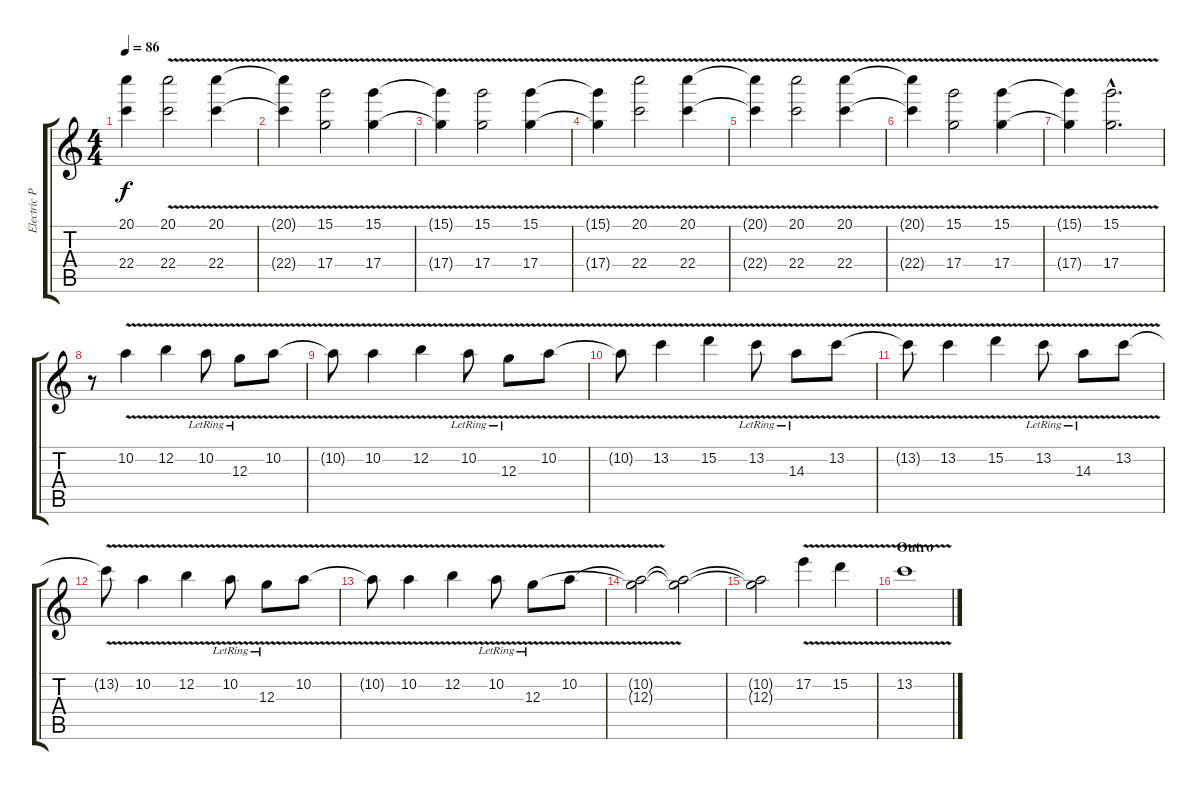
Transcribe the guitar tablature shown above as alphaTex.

\track ("Electric Piano (Hecke)" "Electric P") {instrument electricpiano1}
\staff {score tabs}
\tuning (E5 B4 G4 D4 A3 E3) {hide}
\ts (4 4)
\tempo 86
\clef g2
\ks c
(20.1{t} 22.4{t}).4{dy f} (20.1{v} 22.4{v}).2 (20.1{v} 22.4{v}).4 |
(20.1{t} 22.4{t}).4 (15.1{v} 17.4{v}).2 (15.1{v} 17.4{v}).4 |
(15.1{t} 17.4{t}).4 (15.1{v} 17.4{v}).2 (15.1{v} 17.4{v}).4 |
(15.1{t} 17.4{t}).4 (20.1{v} 22.4{v}).2 (20.1{v} 22.4{v}).4 |
(20.1{t} 22.4{t}).4 (20.1{v} 22.4{v}).2 (20.1{v} 22.4{v}).4 |
(20.1{t} 22.4{t}).4 (15.1{v} 17.4{v}).2 (15.1{v} 17.4{v}).4 |
(15.1{t} 17.4{t}).4 (15.1{v hac} 17.4{v hac}).2{d} |
r.8 10.2{v}.4{volume 16} 12.2{v}.4 10.2{v lr}.8 12.3{v lr}.8 10.2{v}.8 |
10.2{t}.8 10.2{v}.4 12.2{v}.4 10.2{v lr}.8 12.3{v lr}.8 10.2{v}.8 |
10.2{t}.8 13.2{v}.4 15.2{v}.4 13.2{v lr}.8 14.3{v lr}.8 13.2{v}.8 |
13.2{t}.8 13.2{v}.4 15.2{v}.4 13.2{v lr}.8 14.3{v lr}.8 13.2{v}.8 |
13.2{t}.8 10.2{v}.4 12.2{v}.4 10.2{v lr}.8 12.3{v lr}.8 10.2{v}.8 |
10.2{t}.8 10.2{v}.4 12.2{v}.4 10.2{v lr}.8 12.3{v lr}.8 10.2{v}.8 |
(10.2{t} 12.3{t}).2 (10.2{t} 12.3{t}).2 |
(10.2{t} 12.3{t}).2 17.2{v}.4 15.2{v}.4 |
\section ("" "Outro")
13.2{v}.1
